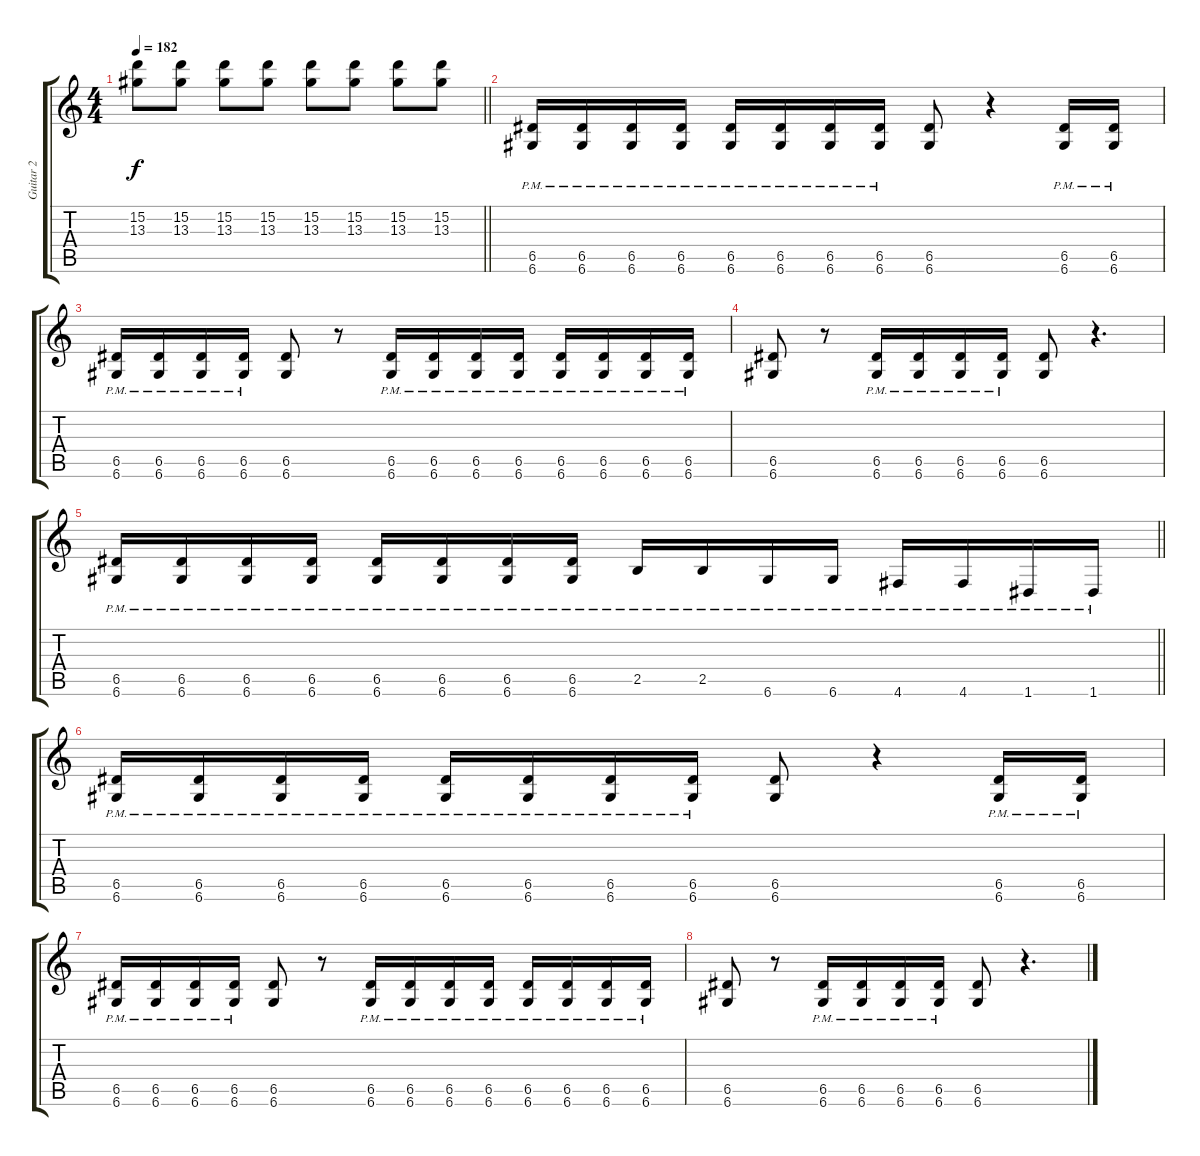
\track ("Guitar 2" "Guitar 2") {instrument distortionguitar}
\staff {score tabs}
\tuning (E4 B3 G3 D3 A2 D2) {hide}
\ts (4 4)
\tempo 182
\clef g2
\barLineRight lightlight
\ks c
(15.2 13.3).8{dy f volume 0 balance 8} (15.2 13.3).8{volume 16} (15.2 13.3).8 (15.2 13.3).8 (15.2 13.3).8 (15.2 13.3).8 (15.2 13.3).8 (15.2 13.3).8 |
\section ("" "")
(6.5{pm} 6.6{pm}).16{balance 14} (6.5{pm} 6.6{pm}).16 (6.5{pm} 6.6{pm}).16 (6.5{pm} 6.6{pm}).16 (6.5{pm} 6.6{pm}).16 (6.5{pm} 6.6{pm}).16 (6.5{pm} 6.6{pm}).16 (6.5{pm} 6.6{pm}).16 (6.5 6.6).8 r.4 (6.5{pm} 6.6{pm}).16 (6.5{pm} 6.6{pm}).16 |
(6.5{pm} 6.6{pm}).16 (6.5{pm} 6.6{pm}).16 (6.5{pm} 6.6{pm}).16 (6.5{pm} 6.6{pm}).16 (6.5 6.6).8 r.8 (6.5{pm} 6.6{pm}).16 (6.5{pm} 6.6{pm}).16 (6.5{pm} 6.6{pm}).16 (6.5{pm} 6.6{pm}).16 (6.5{pm} 6.6{pm}).16 (6.5{pm} 6.6{pm}).16 (6.5{pm} 6.6{pm}).16 (6.5{pm} 6.6{pm}).16 |
(6.5 6.6).8 r.8 (6.5{pm} 6.6{pm}).16 (6.5{pm} 6.6{pm}).16 (6.5{pm} 6.6{pm}).16 (6.5{pm} 6.6{pm}).16 (6.5 6.6).8 r.4{d} |
\barLineRight lightlight
(6.5{pm} 6.6{pm}).16 (6.5{pm} 6.6{pm}).16 (6.5{pm} 6.6{pm}).16 (6.5{pm} 6.6{pm}).16 (6.5{pm} 6.6{pm}).16 (6.5{pm} 6.6{pm}).16 (6.5{pm} 6.6{pm}).16 (6.5{pm} 6.6{pm}).16 2.5{pm}.16 2.5{pm}.16 6.6{pm}.16 6.6{pm}.16 4.6{pm}.16 4.6{pm}.16 1.6{pm}.16 1.6{pm}.16 |
(6.5{pm} 6.6{pm}).16 (6.5{pm} 6.6{pm}).16 (6.5{pm} 6.6{pm}).16 (6.5{pm} 6.6{pm}).16 (6.5{pm} 6.6{pm}).16 (6.5{pm} 6.6{pm}).16 (6.5{pm} 6.6{pm}).16 (6.5{pm} 6.6{pm}).16 (6.5 6.6).8 r.4 (6.5{pm} 6.6{pm}).16 (6.5{pm} 6.6{pm}).16 |
(6.5{pm} 6.6{pm}).16 (6.5{pm} 6.6{pm}).16 (6.5{pm} 6.6{pm}).16 (6.5{pm} 6.6{pm}).16 (6.5 6.6).8 r.8 (6.5{pm} 6.6{pm}).16 (6.5{pm} 6.6{pm}).16 (6.5{pm} 6.6{pm}).16 (6.5{pm} 6.6{pm}).16 (6.5{pm} 6.6{pm}).16 (6.5{pm} 6.6{pm}).16 (6.5{pm} 6.6{pm}).16 (6.5{pm} 6.6{pm}).16 |
(6.5 6.6).8 r.8 (6.5{pm} 6.6{pm}).16 (6.5{pm} 6.6{pm}).16 (6.5{pm} 6.6{pm}).16 (6.5{pm} 6.6{pm}).16 (6.5 6.6).8 r.4{d}
